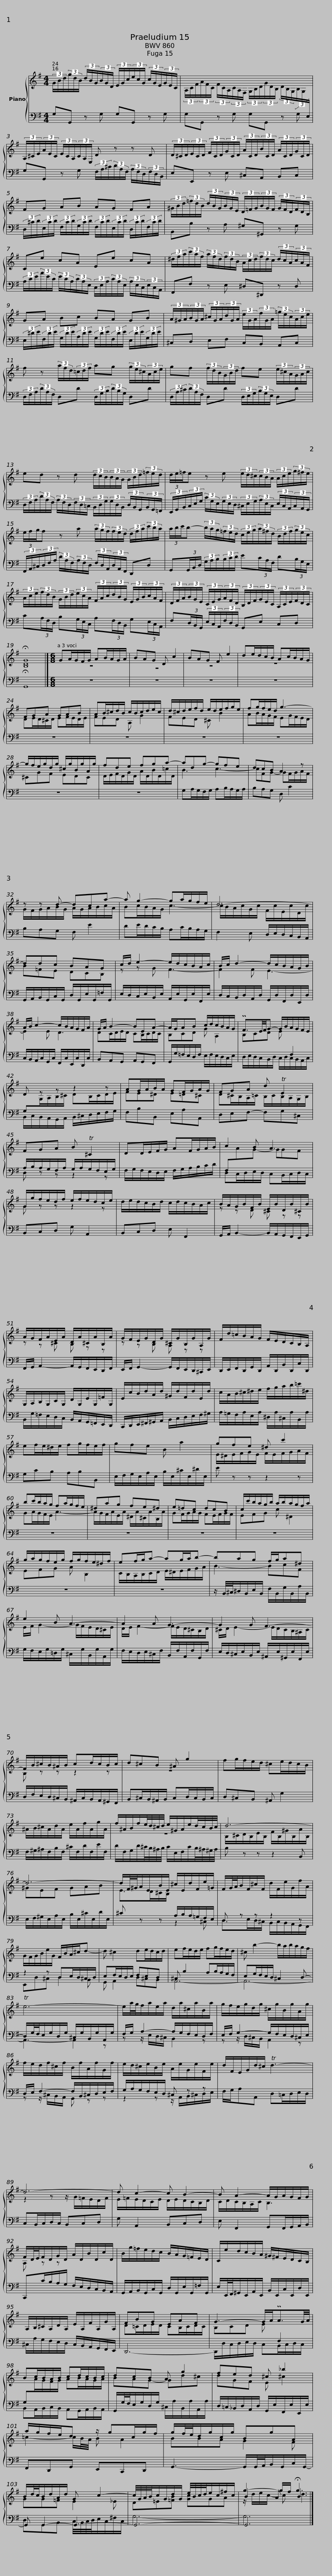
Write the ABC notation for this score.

X:1
%%score { ( 1 3 5 ) | ( 2 4 ) }
L:1/8
M:4/4
I:linebreak $
K:G
V:1 treble
V:3 treble
V:5 treble
V:2 bass
V:4 bass
V:1
 (3G/B/d/(3g/d/B/ (3d/B/G/(3B/G/D/ (3E/G/c/(3e/c/G/ (3c/G/E/(3G/E/C/ | (3A,/C/F/(3A/F/C/ (3F/C/A,/(3C/A,/F,/ (3G,/B,/D/(3G/D/B,/ (3D/B,/G,/(3B,/G,/[I:staff +1]E,/ |$[I:staff -1] (3A,/^C/E/(3A/E/C/ (3E/C/A,/(3C/A,/E,/ D z z D | (3D/^C/D/(3E/C/D/ (3F/C/D/(3G/C/D/ (3A/C/D/(3B/C/D/ (3A/C/D/(3G/C/D/ |$ FG AB AG FA | %5
 (3^G/B/d/(3=f/d/B/ (3d/B/G/(3B/G/E/ (3D/=F/G/(3B/G/F/ (3G/F/D/(3F/D/B,/ |$ Ce cA Ee cA | (3^d/f/a/(3c'/a/f/ (3a/f/d/(3f/d/B/ (3A/c/d/(3f/d/c/ (3d/c/A/(3c/A/F/ |$ GA Bc BA GB | (3A/^G/A/(3B/G/A/ (3^c/G/A/(3d/G/A/ (3e/G/A/(3f/G/A/ (3=g/e/c/(3A/c/e/ |$ %10
 f z (3a/f/d/(3=c/d/f/ ag (3g/e/^c/(3A/c/e/ | gf (3f/d/B/(3G/B/d/ fe (3e/^c/A/(3G/A/c/ |$ ed z d (3d/c/B/(3B/A/G/ (3G/B/d/(3=f/e/d/ | (3d/e/=f/e z e (3e/d/^c/(3c/B/A/ (3A/c/e/(3g/^f/e/ |$ (3e/f/g/f z a (3a/g/f/(3f/e/d/ (3d/f/a/(3c'/b/a/ | %15
 (3a/b/c'/b- (3b/a/g/(3=f/e/d/ (3c/e/g/(3a/^f/d/ (3B/d/f/(3g/e/c/ |$ (3A/c/e/(3f/d/B/ (3G/B/d/(3e/c/A/ (3F/A/c/(3d/B/G/ (3E/G/B/(3c/A/F/ | (3D/F/A/(3B/G/E/ (3C/E/G/(3A/F/D/ (3B,/D/F/(3G/E/C/ (3A,/C/E/(3F/D/C/ | !fermata![B,DG]8 |]$[M:6/8] GA/G/F/G/ AB/A/G/A/ | %20
 BAG D c2 | BAG F e2 | de/d/c/B/ Ac/B/A/G/ | FGA GAB |$ AB/^c/d/B/ c/B/c/d/e/c/ | %25
 d/^c/d/e/f/d/ e/d/e/f/g/e/ | fg/f/e/d/ g3- |$ g/f/e/g/d/g/ ^c/g/B/g/A/g/ | fde fga- | adg- gfe | %30
 dcB A2 z |$ z z d- dca- | a g2- ga/g/f/e/ | d6- |$ ddc BAG | %35
 c/d/ e2- e/d/c/B/A/c/ | B/c/ d2- d/c/B/A/G/B/ |$ A/B/ c2- c/B/A/G/F/A/ | G/A/ B2- BEA- | A/G/AB c/d/c/B/A/G/ |$ %40
 PF3/2E/4F/4G- G/B/A/G/F/E/ | D z z z2 z | AG/A/B/A/ GF/G/A/G/ |$ FGA d TE2 | FGA B T^C2 | %45
 DD/E/F/G/ AF/G/A/B/ |$ c2 B A3 | G/g/f/e/d/f/ e/f/e/d/c/e/ | d/e/d/c/B/d/ c/d/c/B/A/c/ |$ B/A/G/B/F/B/ E/B/D/B/^C/B/ | %50
 A/G/F/A/E/A/ D/A/^C/A/B,/A/ | G/F/E/G/D/G/ ^C/G/B,/G/A,/G/ |$ F/d/=c/B/A/G/ F/E/D/C/B,/A,/ | G,/A,/B,/G,/C/G,/ D/G,/E/G,/=F/G,/ | E/c/B/d/A/d/ ^G/d/F/d/E/d/ |$ %55
 c/A/B/^c/^d/e/ f/g/a/b/=c'/^d/ | ef/e/^d/e/ fg/f/e/f/ | gfe B a2 |$ gfe ^d c'2 | bc'/b/a/g/ fa/g/f/e/ | %60
 ^dag fe^d | e=dc dcB |$ c/c'/b/a/g/b/ a/b/a/g/f/a/ | g/a/g/f/e/g/ f/g/f/e/^d/f/ |$ ef/g/a- ag/a/b- | %65
 bag f/g/a^d | e2 B A3- |$ A2 A G3- | G2 G F3- | F/B/^c/B/^A/B/ cd/c/B/c/ |$ %70
 d^cB ^A g2 | fg/f/e/d/ ^ce/d/c/B/ | ^A/B/^c/A/d/A/ e/A/f/A/g/A/ |$ f/^A/B/f/e/4d/4^c/4d/4 e/^G/A/e/d/4c/4B/4c/4 | d6- |$ %75
 d6- | d/F/4^G/4A/E/B/E/ ^c/E/d/F/e/=G/ | F/G/4A/4B/F/^c/F/ d/F/e/G/f/A/ |$ G/F/G/B/e/G/ F/B/A/^c/d- | d ^c2 de/d/c/d/ | %80
 ef/e/d/e/ fg/f/e/d/ |$ ^c b2- b/a/b/a/g/f/ | Te6- | e/a/4g/4f/a/e/a/ d/a/^c/a/B/a/ |$ g/f/e/g/d/g/ ^c/g/B/g/A/g/ | %85
 f/e/d/f/^c/f/ B/f/A/f/G/f/ | e/d/^c/e/B/e/ A/e/G/e/F/e/ |$ d/F/E/G/d/^c/ Td3- | d6- | d c2- c B2- |$ %90
 B A2- A/G/A/G/F/G/ | F/D/4E/4F/D/G/D/ A/D/B/D/c/D/ | B/g/=f/e/d/c/ B/A/G/=F/E/D/ |$ C/e/d/c/B/A/ ^G/^F/E/D/C/B,/ | A,/B,/^C/A,/D/A,/ E/A,/F/A,/G/A,/ | %95
 FBG EAF |$ G3- G/A<PAG/4A/4 | Bc/B/A/B/ cd/c/B/c/ | dcB A g2 |$ fed ^c _b2 | %100
 a/g/f/e/d z/ gc/g/f/ | g/f/4e/4d/g/c/g/ BgA |$ B/d/4c/4B/d/A/d/ G c2- | c/4G/4A/4B/4c/G/d/G/ e/4B/4c/4d/4e/c/^f/c/ | g2- g/f/ !fermata!g3 |] %105
V:2
 G,G,, z G, G,G,, z G, | G,G,, z G, G,G,, z G, |$ G,G,, z G, (3F,/A,/^C/(3D/A,/F,/ (3A,/F,/D,/(3F,/D,/B,,/ | E,E,, z E, ^C,A,, B,,C, |$ (3D,/^C/D/(3E,/C/D/ (3F,/C/D/(3G,/C/D/ (3F,/C/D/(3E,/C/D/ (3D,/C/D/(3F,/C/D/ | %5
 B,,B, z A, ^G,^G,, z G, |$ (3A,/C/E/(3A/E/C/ (3E/C/A,/(3C/A,/E,/ (3C,/E,/A,/(3C/A,/E,/ (3A,/E,/C,/(3E,/C,/A,,/ | F,,F, z E, ^D,^D,, z D, |$ (3E,/^D/E/(3F,/D/E/ (3G,/D/E/(3A,/D/E/ (3G,/D/E/(3F,/D/E/ (3E,/D/E/(3G,/D/E/ | ^C,D, E,F, C,B,, A,,C, |$ %10
 (3D,/F,/A,/(3D/A,/F,/ D,D (3D,/G,/B,/(3D/B,/G,/ D,D | (3D,/A,/^C/(3D/A,/F,/ D,D (3D,/E,/G,/(3B,/G,/E,/ D,D |$ (3D,/F,/A,/(3D/A,/F,/ (3A,/F,/D,/(3F,/D,/=C,/ (3B,,/D,/G,/(3G,/D,/B,,/ (3D,/B,,/G,,/(3B,,/G,,/=F,,/ | (3E,,/G,,/B,,/(3C,/E,/G,/ (3C/G,/E,/(3G,/E,/D,/ (3^C,/E,/G,/(3A,/E,/C,/ (3E,/C,/A,,/(3C,/A,,/G,,/ |$ (3F,,/A,,/^C,/(3D,/F,/A,/ (3D/A,/F,/(3A,/F,/D,/ (3F,/D,/A,,/(3D,/A,,/F,,/ D,,D, | %15
 G,,(3G,,/B,,/D,/ (3G,/A,/B,/(3B,/C/D/ E(3C/A,/F,/ D(3B,/G,/E,/ |$ C(3A,/F,/D,/ B,(3G,/E,/C,/ A,(3F,/D,/B,,/ G,(3E,/C,/A,,/ | F,(3D,/B,,/G,,/ (3E,/C,/A,,/(3F,/D,/B,,/ G,,E, C,D, | !fermata!G,,8 |]$[M:6/8] z6 | %20
 z6 | z6 | z6 | z6 |$ z6 | %25
 z6 | z6 |$ z6 | z6 | G,A,/G,/F,/G,/ A,B,/A,/G,/A,/ | %30
 B,A,G, D, C2 |$ B,A,G, F, E2 | DE/D/C/B,/ A,C/B,/A,/G,/ | F,2 E, D,/E,/D,/C,/B,,/A,,/ |$ G,,/A,,/B,,/G,,/C,/G,,/ D,/G,,/E,/G,,/=F,/G,,/ | %35
 E,/D,/C,/E,/B,,/E,/ A,,/E,/G,,/E,/F,,/E,/ | D,/C,/B,,/D,/A,,/D,/ G,,/D,/F,,/D,/E,,/D,/ |$ C,/B,,/A,,/C,/G,,/C,/ F,,/C,/E,,/C,/D,,/C,/ | B,,A,,G,, A,,G,,F,, | G,,/G,/=F,/E,/D,/F,/ E,/F,/E,/D,/C,/E,/ |$ %40
 D,/E,/D,/C,/B,,/D,/ C,/D,/C,/B,,/A,,/C,/ | B,,/C,/B,,/A,,/G,,/A,,/ B,,/^C,/D,/E,/F,/G,/ | F,B,B,, E,A,A,, |$ D,E,F,- F,G,^C, | A,/B,/A,/G,/F,/A,/ G,/A,/G,/F,/E,/G,/ | %45
 F,/G,/F,/E,/D,/E,/ F,/G,/A,/B,/C/D/ |$ D,C,/D,/E,/D,/ C,B,,/C,/D,/C,/ | B,,C,D, G, A,,2 | B,,C,D, E, F,,2 |$ G,,/A,,/ B,,2- B,,/A,,/G,,/F,,/E,,/G,,/ | %50
 F,,/G,,/ A,,2- A,,/G,,/F,,/E,,/D,,/F,,/ | E,,/F,,/ G,,2- G,,/F,,/E,,/D,,/^C,,/E,,/ |$ D,,/E,,/F,,/D,,/G,,/D,,/ A,,/D,,/B,,/D,,/C,/D,,/ | B,,/G,/=F,/E,/D,/C,/ B,,/A,,/G,,/=F,,/E,,/D,,/ | C,,/D,,/E,,/^F,,/^G,,/A,,/ B,,/C,/D,/E,/F,/^G,/ |$ %55
 A,/=G,/F,/A,/E,/A,/ ^D,/A,/^C,/A,/B,,/A,/ | G,CB, A,B,B,, | E,/F,/G,/E,/A,/E,/ B,/E,/^C/E,/^D/E,/ |$ E z z z2 z | z6 | %60
 z6 | z6 |$ z6 | z6 |$ z6 | %65
 z/ B,,/4^C,/4^D,/B,,/E,/B,,/ F,/B,,/G,/B,,/A,/B,,/ | G,/F,/E,/G,/=D,/G,/ ^C,/G,/B,,/G,/A,,/G,/ |$ F,/E,/D,/E,/^C,/F,/ B,,/F,/A,,/F,/G,,/F,/ | E,/D,/^C,/E,/B,,/E,/ ^A,,/E,/^G,,/E,/F,,/E,/ | D,/F,/E,/D,/^C,/B,,/ ^A,,/C,/B,,/A,,/^G,,/F,,/ |$ %70
 B,,^C,/B,,/^A,,/B,,/ C,D,/C,/B,,/C,/ | D,^C,B,, ^A,, G,2 | F,/^G,/^A,/F,/B,/F,/ ^C/F,/D/F,/E/F,/ |$ D/F,/G,/D/^C/4B,/4^A,/4B,/4 C/E,/F,/C/B,/4^A,/4^G,/4A,/4 | B, z z z2 B,, |$ %75
 E,/F,/^G,/E,/A,/E,/ B,/E,/^C/E,/D/E,/ | ^C z z A,/B,/A,/=G,/F,/E,/ | D, z z z2 z |$ z2 z D,E,/D,/^C,/D,/ | E,F,/E,/D,/E,/ F,E,D, | %80
 ^C, B,2 A,B,/A,/G,/F,/ |$ E,G,/F,/E,/D,/ ^C,2 D,- | D,/G,/4F,/4E,/G,/D,/G,/ ^C,/G,/B,,/G,/A,,/G,/ | F,/G,/ A,2- A,/G,/F,/E,/D,/F,/ |$ E,/F,/ G,2- G,/F,/E,/D,/^C,/E,/ | %85
 D,/E,/ F,2- F,/B,,/^C,/D,/E,/F,/ | G,/A,/G,/F,/E,/D,/ ^C, z z |$ F,/G,/A,A,, D,=C,/D,/E,/D,/ | C,B,,/C,/D,/C,/ B,,C,D, | G, A,,2 B,,C,D, |$ %90
 E, F,,2 G,,F,,/G,,/A,,/B,,/ | C,,C/B,/A,/G,/ F,/E,/D,/C,/B,,/A,,/ | G,,/A,,/B,,/G,,/C,/G,,/ D,/G,,/E,/G,,/=F,/G,,/ |$ E,/E,,/4F,,/4^G,,/E,,/A,,/E,,/ B,,/E,,/C,/E,,/D,/E,,/ | ^C,/A,/G,/F,/E,/D,/ C,/B,,/A,,/G,,/F,,/E,,/ | %95
 D,,6- |$ D,,/D,/C,/D,/E,/D,/ C,B,,/C,/D,/C,/ | B,,A,,/B,,/C,/B,,/ A,,G,,/A,,/B,,/A,,/ | G,,/G,/4F,/4E,/G,/D,/G,/ ^C,/A,/B,,/A,/A,,/A,/ |$ D,/=C,/_B,,/D,/A,,/D,/ G,,/E,/F,,/E,/E,,/E,/ | %100
 F,,D,,G,, E,,C,,D,, | G,,3- G,,/G,,/4A,,/4B,,/G,,/C,/G,,/- |$ G,, G,,2- G,,3- | G,,6- | G,,6 |] %105
V:3
 x8 | x8 |$ x8 | x8 |$ x8 | %5
 x8 |$ x8 | x8 |$ x8 | x8 |$ %10
 x8 | x8 |$ x8 | x8 |$ x8 | %15
 x8 |$ x8 | x8 | x8 |]$[M:6/8] z6 | %20
 z6 | z6 | z6 | DE/D/^C/D/ EF/E/D/E/ |$ FED A, G2 | %25
 FED ^C B2 | AB/A/G/F/ EG/F/E/D/ |$ ^CGF EDC | D/E/F/D/G/D/ A/D/B/D/=c/D/ | B3 c3- | %30
 cFG- GF/G/A/F/ |$ G/F/G/A/B/G/ A/G/A/B/c/A/ | Bc/B/A/G/ c3- | c/B/A/c/G/c/ F/c/E/c/D/c/ |$ B=FE DCB, | %35
 z z G F3- | F2 F E3- |$ E2 E D3 | DC/D/E/D/ CB,/C/D/C/ | B,CD G A,2 |$ %40
 B,CD E[I:staff +1] F,2 | G,[I:staff -1]G,/A,/B,/^C/ DB,/C/D/E/ | FE^D E=D^C |$ D^C/B,/A,/=C/ B,/C/B,/A,/G,/B,/ | x6 | %45
 x6 |$[I:staff +1] F,[I:staff -1]AG- GGF | G z z z2 z | x6 |$ z z D ^C z z | %50
 z z ^C B, z z | z z B, A, z z |$ x6 | x6 | x6 |$ %55
 x6 | x6 | x6 |$ E/^D/E/F/G/E/ F/E/F/G/A/F/ | GA/G/F/E/ A3- | %60
 A/G/F/A/E/A/ ^D/A/^C/A/B,/A/ | GF/G/A/G/ FE/F/G/F/ |$ EFG c ^D2 | EFG A B,2 |$ C/B,/A,/B,/C/D/ E/^D/E/F/G/A/ | %65
 B3- BcF | E/F/ G2- G/F/E/D/^C/E/ |$ D/E/ F2- F/E/D/^C/B,/D/ | ^C/D/ E2- E/D/C/B,/^A,/C/ | B, z z z2 z |$ %70
 z6 | x6 | x6 |$ z6 | B,/^C/D/B,/E/B,/ F/B,/^G/B,/A/B,/ |$ %75
 ^GEF GAB | E>D^C/B,/ x3 | x6 |$ x6 | x6 | %80
 x6 |$ x6 | x6 | x6 |$ x6 | %85
 x6 | x6 |$ x6 | z2 z z/ G/=F/E/D/F/ | E/=F/E/D/C/E/ D/E/D/C/B,/D/ |$ %90
 C/D/C/B,/A,/C/ B,3 | A, z z x3 | x6 |$ x6 | x6 | %95
 D=C/D/E/D/ CB,/C/D/C/ |$ B,CD E[I:staff +1] F,2 | G,[I:staff -1]A/G/F/G/ AB/A/G/A/ | BAG- Gd^c |$ dGF E ^c2 | %100
 =c2- c/B/4A/4 B A2 | BBA G2 F |$ GG=F E2 _E | D=E[=FB] [Gc]GA | B2 A B3 |] %105
V:4
 x8 | x8 |$ x8 | x8 |$ x8 | %5
 x8 |$ x8 | x8 |$ x8 | x8 |$ %10
 x8 | x8 |$ x8 | x8 |$ x8 | %15
 x8 |$ x8 | x8 | x8 |]$[M:6/8] x6 | %20
 x6 | x6 | x6 | x6 |$ x6 | %25
 x6 | x6 |$ x6 | x6 | x6 | %30
 x6 |$ x6 | x6 | x6 |$ x6 | %35
 x6 | x6 |$ x6 | x6 | x6 |$ %40
 x6 | x6 | x6 |$ x6 | D, z z z2 z | %45
 x6 |$ x6 | x6 | x6 |$ x6 | %50
 x6 | x6 |$ x6 | x6 | x6 |$ %55
 x6 | x6 | x6 |$ x6 | x6 | %60
 x6 | x6 |$ x6 | x6 |$ x6 | %65
 x6 | x6 |$ x6 | x6 | x6 |$ %70
 x6 | x6 | x6 |$ x6 | x6 |$ %75
 x6 | x3 z2 ^C, | D,>E,D,/^C,/ B,,/C,/B,,/A,,/G,,/F,,/ |$ E,,D,^C, D,2 B,, | G,, A,,2 D,^C,B,, | %80
 A,,6- |$ A,,6- | A,,3- A,,2 z | z z/ E,/D,/^C,/ B,,2 z |$ z z/ D,/^C,/B,,/ A,,2 z | %85
 z z/ ^C,/B,,/A,,/ G,, z z | z2 z z/ A,,/B,,/^C,/D,/E,/ |$ x6 | x6 | x6 |$ %90
 x6 | x6 | x6 |$ x6 | x6 | %95
 x6 |$ x6 | x6 | x6 |$ x6 | %100
 x6 | x6 |$ D,G,,B,, C,/4B,,/4C,/4D,/4E,/C,/^F,/C,/ | G,6- | G,6 |] %105
V:5
 x8 | x8 |$ x8 | x8 |$ x8 | %5
 x8 |$ x8 | x8 |$ x8 | x8 |$ %10
 x8 | x8 |$ x8 | x8 |$ x8 | %15
 x8 |$ x8 | x8 | x8 |]$[M:6/8] x6 | %20
 x6 | x6 | x6 | x6 |$ x6 | %25
 x6 | x6 |$ x6 | x6 | x6 | %30
 x6 |$ x6 | x6 | x6 |$ x6 | %35
 x6 | x6 |$ x6 | x6 | x6 |$ %40
 x6 | x6 | x6 |$ x6 | x6 | %45
 x6 |$ x6 | x6 | x6 |$ x6 | %50
 x6 | x6 |$ x6 | x6 | x6 |$ %55
 x6 | x6 | x6 |$ x6 | x6 | %60
 x6 | x6 |$ x6 | x6 |$ x6 | %65
 x6 | x6 |$ x6 | x6 | x6 |$ %70
 x6 | x6 | x6 |$ x6 | x6 |$ %75
 x6 | x6 | x6 |$ x6 | x6 | %80
 x6 |$ x6 | x6 | x6 |$ x6 | %85
 x6 | x6 |$ x6 | x6 | x6 |$ %90
 x6 | x6 | x6 |$ x6 | x6 | %95
 x6 |$ x6 | x6 | x6 |$ x6 | %100
 x6 | x6 |$ x6 | x6 | z/ d/e/c/- c d3 |] %105
